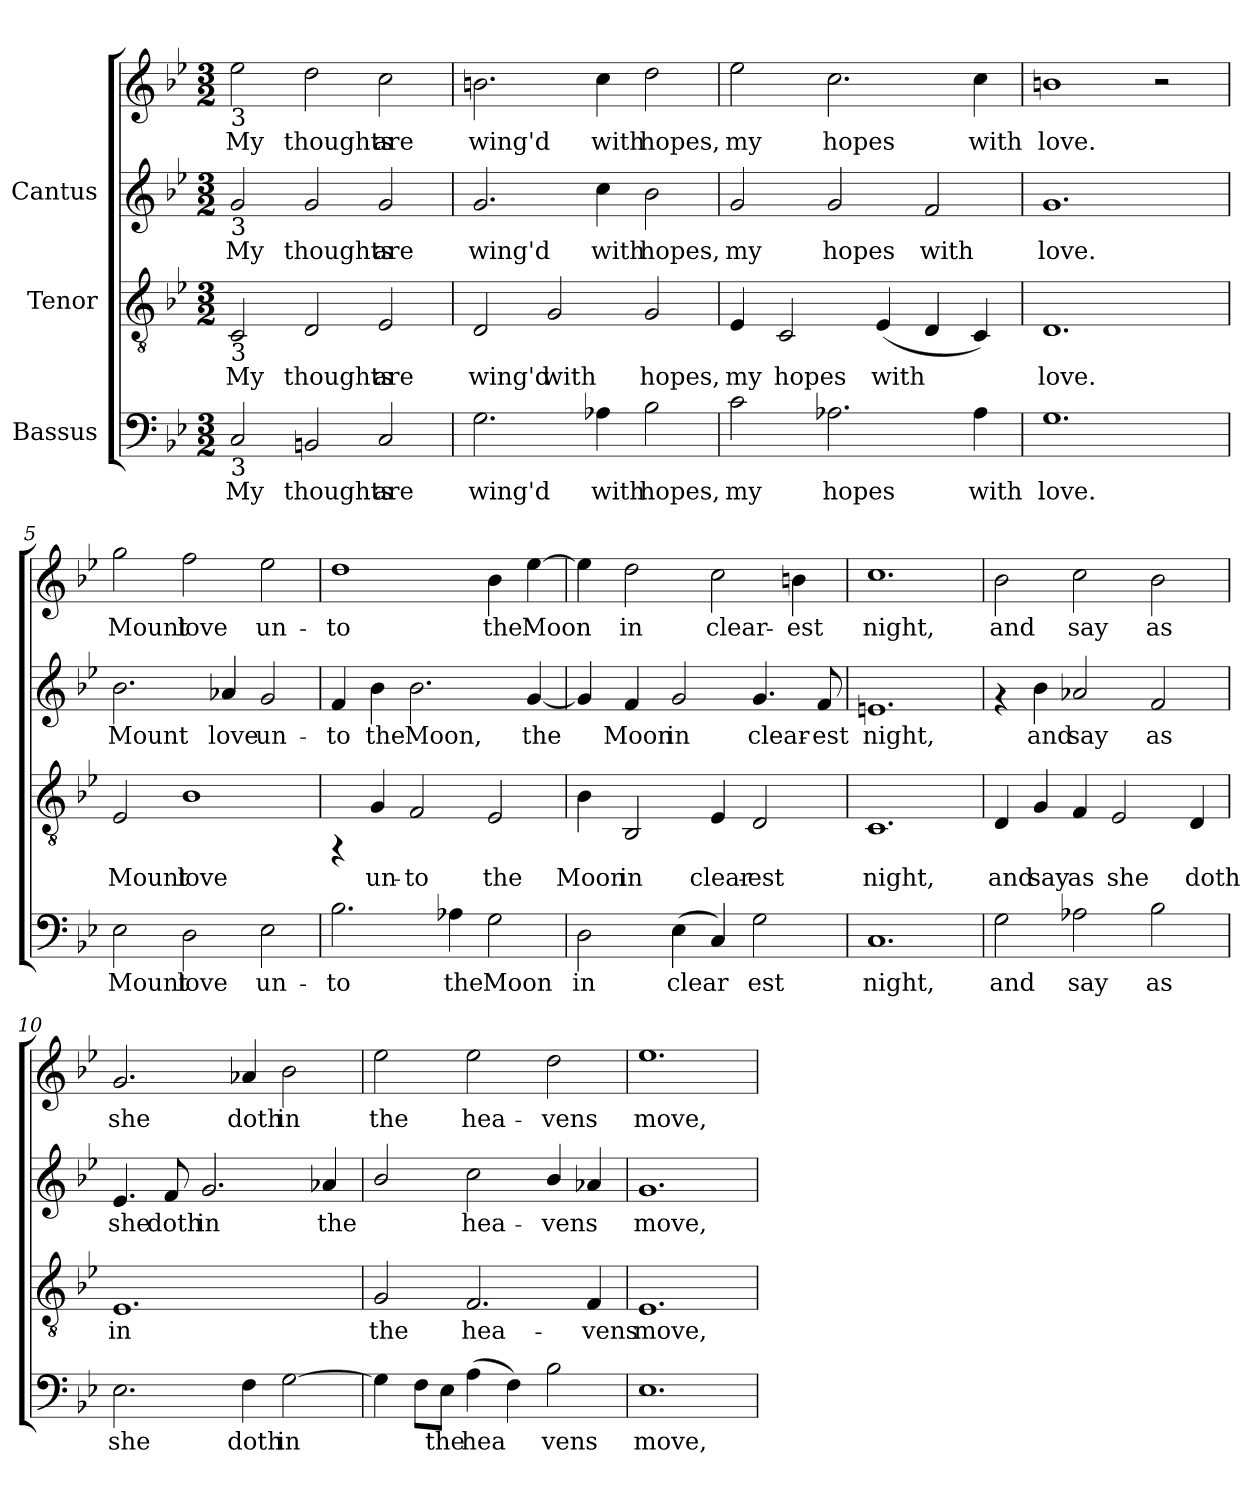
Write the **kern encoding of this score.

**kern	**text	**kern	**text	**kern	**text	**kern	**text
*part3	*part3	*part2	*part2	*part1	*part1	*part1	*part1
*staff4	*staff4	*staff3	*staff3	*staff2	*staff2	*staff1	*staff1
*I"Bassus	*	*I"Tenor	*	*I"Cantus	*	*	*
!!LO:PB:g=z
*stria5	*	*stria5	*	*stria5	*	*stria5	*
*clefF4	*	*clefGv2	*	*clefG2	*	*clefG2	*
*k[b-e-]	*	*k[b-e-]	*	*k[b-e-]	*	*k[b-e-]	*
*B-:	*	*B-:	*	*B-:	*	*B-:	*
*M3/2	*	*M3/2	*	*M3/2	*	*M3/2	*
*MM216	*	*MM216	*	*MM216	*	*MM216	*
=1	=1	=1	=1	=1	=1	=1	=1
!	!	!	!	!	!	!LO:TX:b:t=3	!
!	!	!	!	!LO:TX:b:t=3	!	!	!
!	!	!LO:TX:b:t=3	!	!	!	!	!
!LO:TX:b:t=3	!	!	!	!	!	!	!
!	!LO:LY:b:cj	!	!LO:LY:b:cj	!	!LO:LY:b:cj	!	!LO:LY:b:cj
2C/	My	2C/	My	2g/	My	2ee-\	My
!	!LO:LY:b:cj	!	!LO:LY:b:cj	!	!LO:LY:b:cj	!	!LO:LY:b:cj
2BBn/	thoughts	2D/	thoughts	2g/	thoughts	2dd\	thoughts
!	!LO:LY:b:cj	!	!LO:LY:b:cj	!	!LO:LY:b:cj	!	!LO:LY:b:cj
2C/	are	2E-/	are	2g/	are	2cc\	are
=2	=2	=2	=2	=2	=2	=2	=2
!	!LO:LY:b:cj	!	!LO:LY:b:cj	!	!LO:LY:b:cj	!	!LO:LY:b:cj
2.G\	wing'd	2D/	wing'd	2.g/	wing'd	2.bn\	wing'd
!	!	!	!LO:LY:b:cj	!	!	!	!
.	.	2G/	with	.	.	.	.
!	!LO:LY:b:cj	!	!	!	!LO:LY:b:cj	!	!LO:LY:b:cj
4A-X\	with	.	.	4cc\	with	4cc\	with
!	!LO:LY:b:cj	!	!LO:LY:b:cj	!	!LO:LY:b:cj	!	!LO:LY:b:cj
2B-\	hopes,	2G/	hopes,	2b-\	hopes,	2dd\	hopes,
=3	=3	=3	=3	=3	=3	=3	=3
!	!LO:LY:b:cj	!	!LO:LY:b:cj	!	!LO:LY:b:cj	!	!LO:LY:b:cj
2c\	my	4E-/	my	2g/	my	2ee-\	my
!	!	!	!LO:LY:b:cj	!	!	!	!
.	.	2C/	hopes	.	.	.	.
!	!LO:LY:b:cj	!	!	!	!LO:LY:b:cj	!	!LO:LY:b:cj
2.A-X\	hopes	.	.	2g/	hopes	2.cc\	hopes
!	!	!	!LO:LY:b:cj	!	!	!	!
.	.	(<4E-/	with	.	.	.	.
!	!	!	!LO:LY:b:cj	!	!LO:LY:b:cj	!	!
.	.	4D/	.	2f/	with	.	.
!	!LO:LY:b:cj	!	!LO:LY:b:cj	!	!	!	!LO:LY:b:cj
4A-\	with	4C/)	.	.	.	4cc\	with
=4	=4	=4	=4	=4	=4	=4	=4
!	!LO:LY:b:cj	!	!LO:LY:b:cj	!	!LO:LY:b:cj	!	!LO:LY:b:cj
1.G	love.	1.D	love.	1.g	love.	1bn	love.
.	.	.	.	.	.	2r	.
!!LO:LB:g=z
=5	=5	=5	=5	=5	=5	=5	=5
!	!LO:LY:b:cj	!	!LO:LY:b:cj	!	!LO:LY:b:cj	!	!LO:LY:b:cj
2E-\	Mount	2E-/	Mount	2.b-\	-Mount	2gg\	Mount
!	!LO:LY:b:cj	!	!LO:LY:b:cj	!	!	!	!LO:LY:b:cj
2D\	love	1B-	love	.	.	2ff\	love
!	!	!	!	!	!LO:LY:b:cj	!	!
.	.	.	.	4a-X/	love	.	.
!	!LO:LY:b:cj	!	!	!	!LO:LY:b:cj	!	!LO:LY:b:cj
2E-\	un-	.	.	2g/	un-	2ee-\	un-
=6	=6	=6	=6	=6	=6	=6	=6
!	!LO:LY:b:cj	!	!	!	!LO:LY:b:cj	!	!LO:LY:b:cj
2.B-\	-to	4rFF	.	4f/	to	1dd	-to
!	!	!	!LO:LY:b:cj	!	!LO:LY:b:cj	!	!
.	.	4G/	un-	4b-\	the	.	.
!	!	!	!LO:LY:b:cj	!	!LO:LY:b:cj	!	!
.	.	2F/	-to	2.b-\	Moon,	.	.
!	!LO:LY:b:cj	!	!	!	!	!	!
4A-X\	the	.	.	.	.	.	.
!	!LO:LY:b:cj	!	!LO:LY:b:cj	!	!	!	!LO:LY:b:cj
2G\	Moon	2E-/	the	.	.	4b-\	the
!	!	!	!	!	!LO:LY:b:cj	!	!LO:LY:b:cj
.	.	.	.	[<4g/	the	[>4ee-\	Moon
=7	=7	=7	=7	=7	=7	=7	=7
!	!LO:LY:b:cj	!	!LO:LY:b:cj	!	!LO:LY:b:cj	!	!LO:LY:b:cj
2D\	in	4B-\	Moon	4g/]	.	4ee-\]	.
!	!	!	!LO:LY:b:cj	!	!LO:LY:b:cj	!	!LO:LY:b:cj
.	.	2BB-/	in	4f/	Moon	2dd\	in
!	!LO:LY:b:cj	!	!	!	!LO:LY:b:cj	!	!
(>4E-\	clear-	.	.	2g/	in	.	.
!	!LO:LY:b:cj	!	!LO:LY:b:cj	!	!	!	!LO:LY:b:cj
4C/)	-	4E-/	clear-	.	.	2cc\	clear-
!	!LO:LY:b:cj	!	!LO:LY:b:cj	!	!LO:LY:b:cj	!	!
2G\	est	2D/	-est	4.g/	clear-	.	.
!	!	!	!	!	!	!	!LO:LY:b:cj
.	.	.	.	.	.	4bn\	-est
!	!	!	!	!	!LO:LY:b:cj	!	!
.	.	.	.	8f/	-est	.	.
=8	=8	=8	=8	=8	=8	=8	=8
!	!LO:LY:b:cj	!	!LO:LY:b:cj	!	!LO:LY:b:cj	!	!LO:LY:b:cj
1.C	night,	1.C	night,	1.en	night,	1.cc	night,
!!LO:PB:g=z
=9	=9	=9	=9	=9	=9	=9	=9
!	!LO:LY:b:cj	!	!LO:LY:b:cj	!	!	!	!LO:LY:b:cj
2G\	and	4D/	and	4rf	.	2b-\	and
!	!	!	!LO:LY:b:cj	!	!LO:LY:b:cj	!	!
.	.	4G/	say	4b-\	and	.	.
!	!LO:LY:b:cj	!	!LO:LY:b:cj	!	!LO:LY:b:cj	!	!LO:LY:b:cj
2A-X\	say	4F/	as	2a-X/	say	2cc\	say
!	!	!	!LO:LY:b:cj	!	!	!	!
.	.	2E-/	she	.	.	.	.
!	!LO:LY:b:cj	!	!	!	!LO:LY:b:cj	!	!LO:LY:b:cj
2B-\	as	.	.	2f/	as	2b-\	as
!	!	!	!LO:LY:b:cj	!	!	!	!
.	.	4D/	doth	.	.	.	.
=10	=10	=10	=10	=10	=10	=10	=10
!	!LO:LY:b:cj	!	!LO:LY:b:cj	!	!LO:LY:b:cj	!	!LO:LY:b:cj
2.E-\	she	1.E-	in	4.e-/	she	2.g/	she
!	!	!	!	!	!LO:LY:b:cj	!	!
.	.	.	.	8f/	doth	.	.
!	!	!	!	!	!LO:LY:b:cj	!	!
.	.	.	.	2.g/	in	.	.
!	!LO:LY:b:cj	!	!	!	!	!	!LO:LY:b:cj
4F\	doth	.	.	.	.	4a-X/	doth
!	!LO:LY:b:cj	!	!	!	!	!	!LO:LY:b:cj
[>2G\	in	.	.	.	.	2b-\	in
!	!	!	!	!	!LO:LY:b:cj	!	!
.	.	.	.	4a-X/	the	.	.
=11	=11	=11	=11	=11	=11	=11	=11
!	!LO:LY:b:cj	!	!LO:LY:b:cj	!	!LO:LY:b:cj	!	!LO:LY:b:cj
4G\]	.	2G/	the	2b-/	.	2ee-\	the
!	!LO:LY:b:cj	!	!	!	!	!	!
8F\L	.	.	.	.	.	.	.
!	!LO:LY:b:cj	!	!	!	!	!	!
8E-\J	the	.	.	.	.	.	.
!	!LO:LY:b:cj	!	!LO:LY:b:cj	!	!LO:LY:b:cj	!	!LO:LY:b:cj
(>4A\	hea-	2.F/	hea-	2cc\	hea-	2ee-\	hea-
!	!LO:LY:b:cj	!	!	!	!	!	!
4F\)	-	.	.	.	.	.	.
!	!LO:LY:b:cj	!	!	!	!LO:LY:b:cj	!	!LO:LY:b:cj
2B-\	vens	.	.	4b-/	-vens	2dd\	-vens
!	!	!	!LO:LY:b:cj	!	!LO:LY:b:cj	!	!
.	.	4F/	-vens	4a-X/	.	.	.
=12	=12	=12	=12	=12	=12	=12	=12
!	!LO:LY:b:cj	!	!LO:LY:b:cj	!	!LO:LY:b:cj	!	!LO:LY:b:cj
1.E-	move,	1.E-	move,	1.g	move,	1.ee-	move,
=	=	=	=	=	=	=	=
*-	*-	*-	*-	*-	*-	*-	*-
